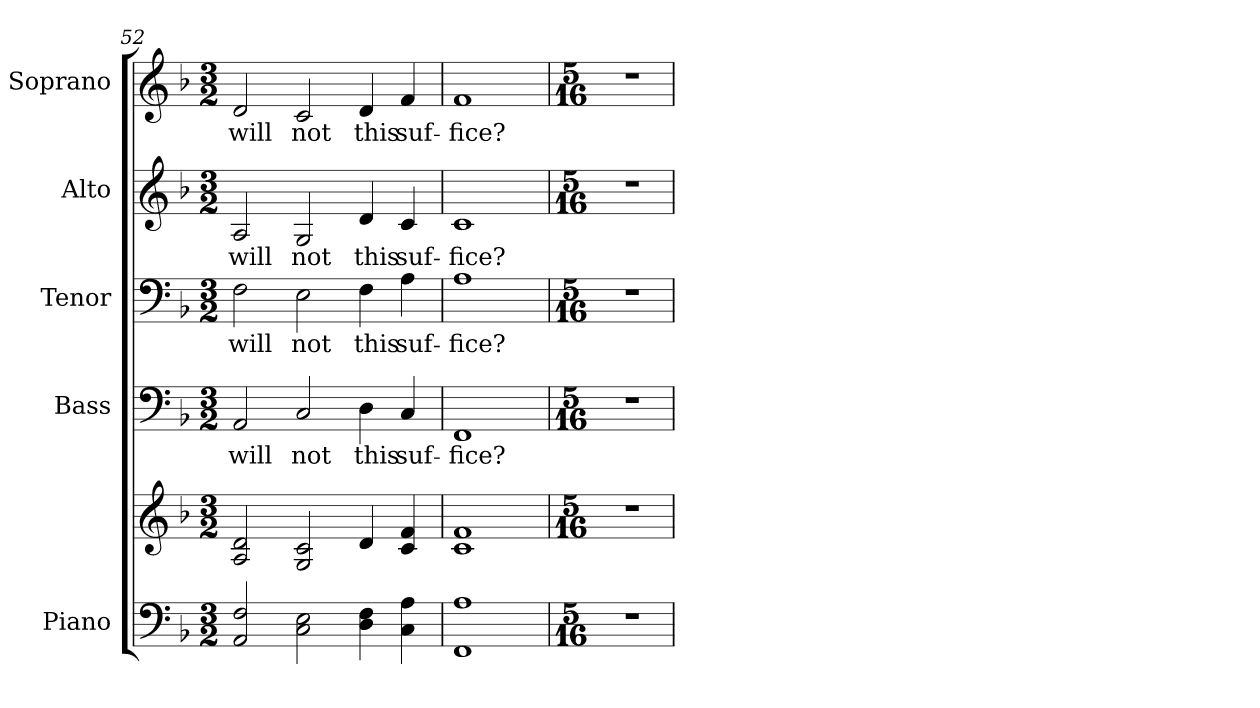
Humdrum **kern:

**kern	**kern	**kern	**text	**kern	**text	**kern	**text	**kern	**text
*part5	*part5	*part4	*part4	*part3	*part3	*part2	*part2	*part1	*part1
*staff6	*staff5	*staff4	*staff4	*staff3	*staff3	*staff2	*staff2	*staff1	*staff1
*I"Piano	*	*I"Bass	*	*I"Tenor	*	*I"Alto	*	*I"Soprano	*
*I'Pno.	*	*I'B.	*	*I'T.	*	*I'A.	*	*I'S.	*
*clefF4	*clefG2	*clefF4	*	*clefF4	*	*clefG2	*	*clefG2	*
*k[b-]	*k[b-]	*k[b-]	*	*k[b-]	*	*k[b-]	*	*k[b-]	*
*F:	*F:	*F:	*	*F:	*	*F:	*	*F:	*
*M3/2	*M3/2	*M3/2	*	*M3/2	*	*M3/2	*	*M3/2	*
=52	=52	=52	=52	=52	=52	=52	=52	=52	=52
!	!	!	!LO:LY:b:color=#000000	!	!	!	!	!	!
!	!	!	!	!	!LO:LY:b:color=#000000	!	!	!	!
!	!	!	!	!	!	!	!LO:LY:b:color=#000000	!	!
!	!	!	!	!	!	!	!	!	!LO:LY:b:color=#000000
2AAi/ 2Fi	2Ai/ 2di	2AAi/	will	2Fi\	will	2Ai/	will	2di/	will
!	!	!	!LO:LY:b:color=#000000	!	!	!	!	!	!
!	!	!	!	!	!LO:LY:b:color=#000000	!	!	!	!
!	!	!	!	!	!	!	!LO:LY:b:color=#000000	!	!
!	!	!	!	!	!	!	!	!	!LO:LY:b:color=#000000
2Ci\ 2Ei	2Gi/ 2ci	2Ci/	not	2Ei\	not	2Gi/	not	2ci/	not
!	!	!	!LO:LY:b:color=#000000	!	!	!	!	!	!
!	!	!	!	!	!LO:LY:b:color=#000000	!	!	!	!
!	!	!	!	!	!	!	!LO:LY:b:color=#000000	!	!
!	!	!	!	!	!	!	!	!	!LO:LY:b:color=#000000
4Di\ 4Fi	4di/	4Di\	this	4Fi\	this	4di/	this	4di/	this
!	!	!	!LO:LY:b:color=#000000	!	!	!	!	!	!
!	!	!	!	!	!LO:LY:b:color=#000000	!	!	!	!
!	!	!	!	!	!	!	!LO:LY:b:color=#000000	!	!
!	!	!	!	!	!	!	!	!	!LO:LY:b:color=#000000
4Ci\ 4Ai	4ci/ 4fi	4Ci/	suf-	4Ai\	suf-	4ci/	suf-	4fi/	suf-
!!LO:PB:g=z
=53	=53	=53	=53	=53	=53	=53	=53	=53	=53
!	!	!	!LO:LY:b:color=#000000	!	!	!	!	!	!
!	!	!	!	!	!LO:LY:b:color=#000000	!	!	!	!
!	!	!	!	!	!	!	!LO:LY:b:color=#000000	!	!
!	!	!	!	!	!	!	!	!	!LO:LY:b:color=#000000
1FFi 1Ai	1ci 1fi	1FFi	-fice?	1Ai	-fice?	1ci	-fice?	1fi	-fice?
=54	=54	=54	=54	=54	=54	=54	=54	=54	=54
*M5/16	*M5/16	*M5/16	*	*M5/16	*	*M5/16	*	*M5/16	*
!LO:N:vis=1	!LO:N:vis=1	!LO:N:vis=1	!	!LO:N:vis=1	!	!LO:N:vis=1	!	!LO:N:vis=1	!
16%5r	16%5r	16%5r	.	16%5r	.	16%5r	.	16%5r	.
=	=	=	=	=	=	=	=	=	=
*-	*-	*-	*-	*-	*-	*-	*-	*-	*-
